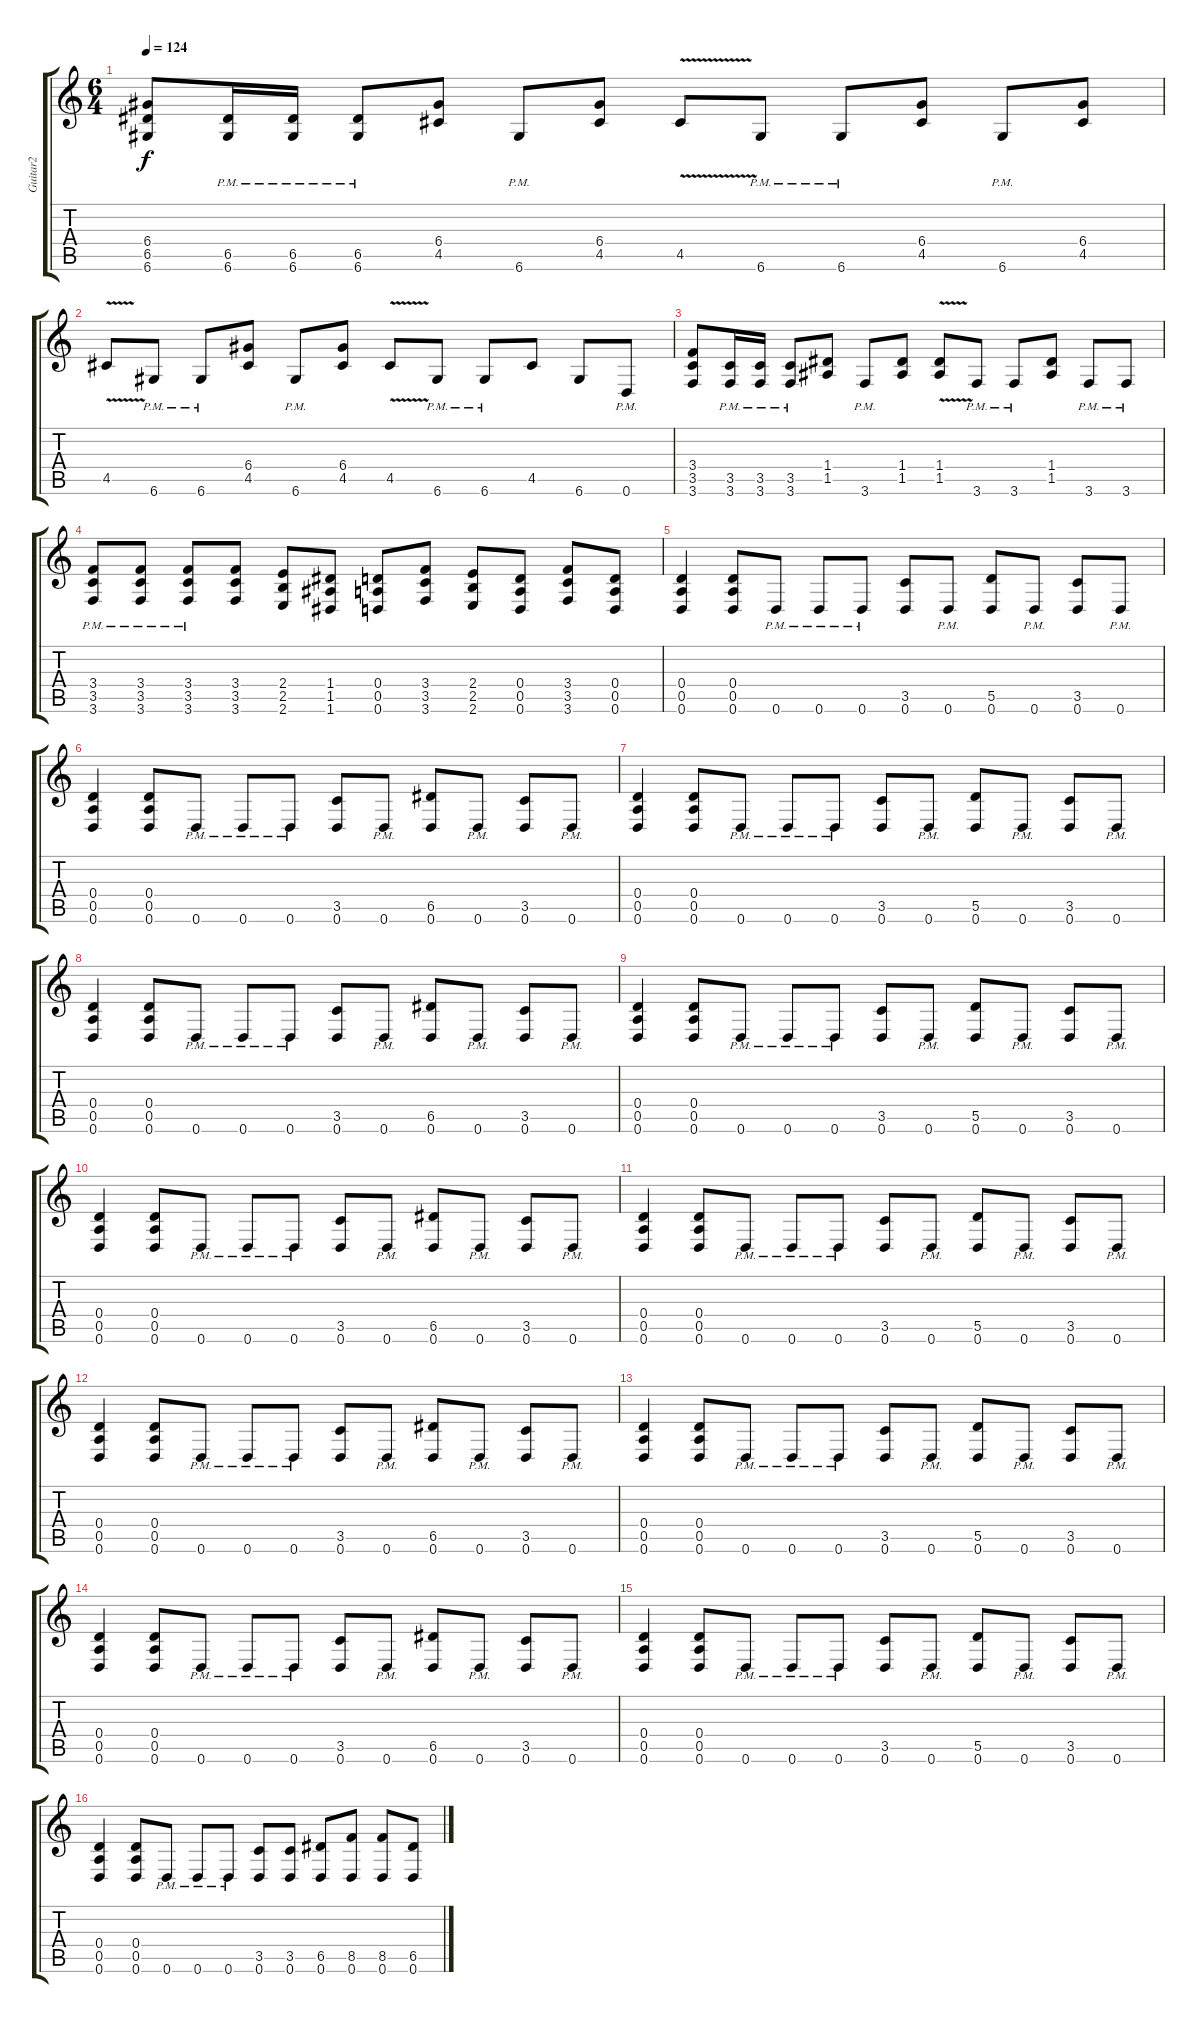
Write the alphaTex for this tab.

\track ("Guitar2" "Guitar2") {instrument overdrivenguitar}
\staff {score tabs}
\tuning (E4 B3 G3 D3 A2 D2) {hide}
\ts (6 4)
\tempo 124
\clef g2
\ks c
(6.4 6.5 6.6).8{dy f} (6.5{pm} 6.6{pm}).16 (6.5{pm} 6.6{pm}).16 (6.5{pm} 6.6{pm}).8 (6.4 4.5).8 6.6{pm}.8 (6.4 4.5).8 4.5{v}.8 6.6{pm}.8 6.6{pm}.8 (6.4 4.5).8 6.6{pm}.8 (6.4 4.5).8 |
4.5{v}.8 6.6{pm}.8 6.6{pm}.8 (6.4 4.5).8 6.6{pm}.8 (6.4 4.5).8 4.5{v}.8 6.6{pm}.8 6.6{pm}.8 4.5.8 6.6.8 0.6{pm}.8 |
(3.4 3.5 3.6).8 (3.5{pm} 3.6{pm}).16 (3.5{pm} 3.6{pm}).16 (3.5{pm} 3.6{pm}).8 (1.4 1.5).8 3.6{pm}.8 (1.4 1.5).8 (1.4 1.5{v}).8 3.6{pm}.8 3.6{pm}.8 (1.4 1.5).8 3.6{pm}.8 3.6{pm}.8 |
(3.4{pm} 3.5{pm} 3.6{pm}).8 (3.4{pm} 3.5{pm} 3.6{pm}).8 (3.4{pm} 3.5{pm} 3.6{pm}).8 (3.4 3.5 3.6).8 (2.4 2.5 2.6).8 (1.4 1.5 1.6).8 (0.4 0.5 0.6).8 (3.4 3.5 3.6).8 (2.4 2.5 2.6).8 (0.4 0.5 0.6).8 (3.4 3.5 3.6).8 (0.4 0.5 0.6).8 |
(0.4 0.5 0.6).4 (0.4 0.5 0.6).8 0.6{pm}.8 0.6{pm}.8 0.6{pm}.8 (3.5 0.6).8 0.6{pm}.8 (5.5 0.6).8 0.6{pm}.8 (3.5 0.6).8 0.6{pm}.8 |
(0.4 0.5 0.6).4 (0.4 0.5 0.6).8 0.6{pm}.8 0.6{pm}.8 0.6{pm}.8 (3.5 0.6).8 0.6{pm}.8 (6.5 0.6).8 0.6{pm}.8 (3.5 0.6).8 0.6{pm}.8 |
(0.4 0.5 0.6).4 (0.4 0.5 0.6).8 0.6{pm}.8 0.6{pm}.8 0.6{pm}.8 (3.5 0.6).8 0.6{pm}.8 (5.5 0.6).8 0.6{pm}.8 (3.5 0.6).8 0.6{pm}.8 |
(0.4 0.5 0.6).4 (0.4 0.5 0.6).8 0.6{pm}.8 0.6{pm}.8 0.6{pm}.8 (3.5 0.6).8 0.6{pm}.8 (6.5 0.6).8 0.6{pm}.8 (3.5 0.6).8 0.6{pm}.8 |
(0.4 0.5 0.6).4 (0.4 0.5 0.6).8 0.6{pm}.8 0.6{pm}.8 0.6{pm}.8 (3.5 0.6).8 0.6{pm}.8 (5.5 0.6).8 0.6{pm}.8 (3.5 0.6).8 0.6{pm}.8 |
(0.4 0.5 0.6).4 (0.4 0.5 0.6).8 0.6{pm}.8 0.6{pm}.8 0.6{pm}.8 (3.5 0.6).8 0.6{pm}.8 (6.5 0.6).8 0.6{pm}.8 (3.5 0.6).8 0.6{pm}.8 |
(0.4 0.5 0.6).4 (0.4 0.5 0.6).8 0.6{pm}.8 0.6{pm}.8 0.6{pm}.8 (3.5 0.6).8 0.6{pm}.8 (5.5 0.6).8 0.6{pm}.8 (3.5 0.6).8 0.6{pm}.8 |
(0.4 0.5 0.6).4 (0.4 0.5 0.6).8 0.6{pm}.8 0.6{pm}.8 0.6{pm}.8 (3.5 0.6).8 0.6{pm}.8 (6.5 0.6).8 0.6{pm}.8 (3.5 0.6).8 0.6{pm}.8 |
(0.4 0.5 0.6).4 (0.4 0.5 0.6).8 0.6{pm}.8 0.6{pm}.8 0.6{pm}.8 (3.5 0.6).8 0.6{pm}.8 (5.5 0.6).8 0.6{pm}.8 (3.5 0.6).8 0.6{pm}.8 |
(0.4 0.5 0.6).4 (0.4 0.5 0.6).8 0.6{pm}.8 0.6{pm}.8 0.6{pm}.8 (3.5 0.6).8 0.6{pm}.8 (6.5 0.6).8 0.6{pm}.8 (3.5 0.6).8 0.6{pm}.8 |
(0.4 0.5 0.6).4 (0.4 0.5 0.6).8 0.6{pm}.8 0.6{pm}.8 0.6{pm}.8 (3.5 0.6).8 0.6{pm}.8 (5.5 0.6).8 0.6{pm}.8 (3.5 0.6).8 0.6{pm}.8 |
(0.4 0.5 0.6).4 (0.4 0.5 0.6).8 0.6{pm}.8 0.6{pm}.8 0.6{pm}.8 (3.5 0.6).8 (3.5 0.6).8 (6.5 0.6).8 (8.5 0.6).8 (8.5 0.6).8 (6.5 0.6).8
